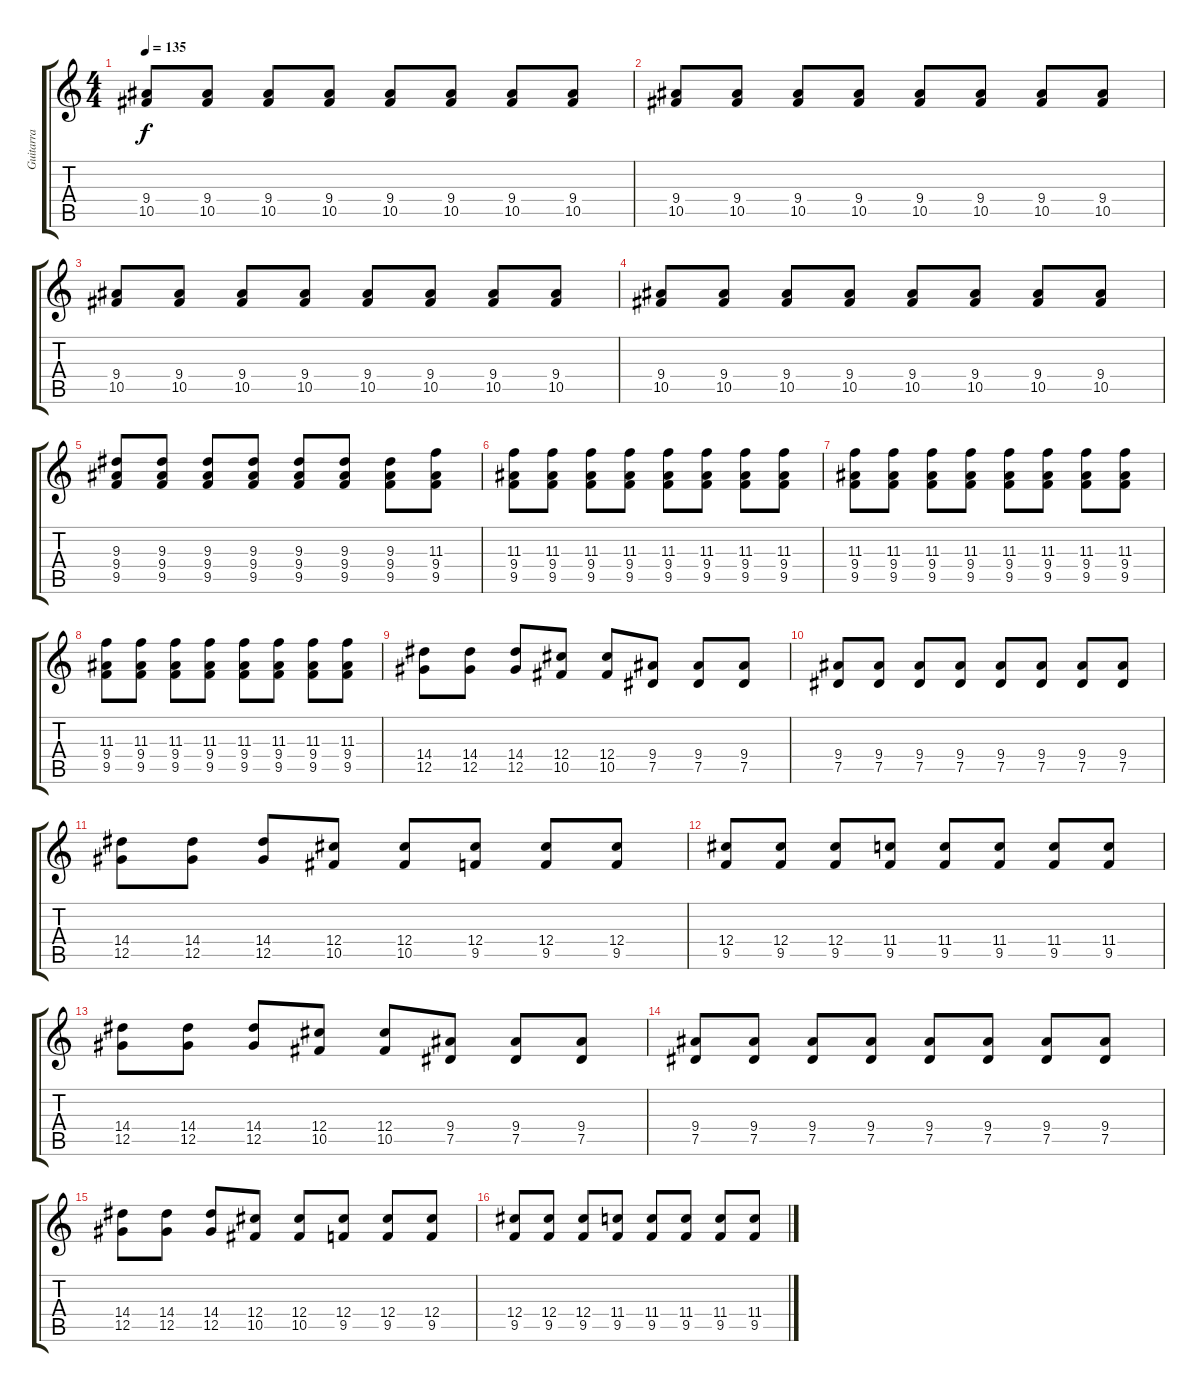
\track ("Guitarra" "Guitarra") {instrument distortionguitar}
\staff {score tabs}
\tuning (Eb4 Bb3 Gb3 Db3 Ab2 Eb2) {hide}
\ts (4 4)
\tempo 135
\clef g2
\ks c
(9.4 10.5).8{dy f} (9.4 10.5).8 (9.4 10.5).8 (9.4 10.5).8 (9.4 10.5).8 (9.4 10.5).8 (9.4 10.5).8 (9.4 10.5).8 |
(9.4 10.5).8 (9.4 10.5).8 (9.4 10.5).8 (9.4 10.5).8 (9.4 10.5).8 (9.4 10.5).8 (9.4 10.5).8 (9.4 10.5).8 |
(9.4 10.5).8 (9.4 10.5).8 (9.4 10.5).8 (9.4 10.5).8 (9.4 10.5).8 (9.4 10.5).8 (9.4 10.5).8 (9.4 10.5).8 |
(9.4 10.5).8 (9.4 10.5).8 (9.4 10.5).8 (9.4 10.5).8 (9.4 10.5).8 (9.4 10.5).8 (9.4 10.5).8 (9.4 10.5).8 |
(9.3 9.4 9.5).8{volume 12} (9.3 9.4 9.5).8 (9.3 9.4 9.5).8 (9.3 9.4 9.5).8 (9.3 9.4 9.5).8 (9.3 9.4 9.5).8 (9.3 9.4 9.5).8 (11.3 9.4 9.5).8 |
(11.3 9.4 9.5).8 (11.3 9.4 9.5).8 (11.3 9.4 9.5).8 (11.3 9.4 9.5).8 (11.3 9.4 9.5).8 (11.3 9.4 9.5).8 (11.3 9.4 9.5).8 (11.3 9.4 9.5).8 |
(11.3 9.4 9.5).8 (11.3 9.4 9.5).8 (11.3 9.4 9.5).8 (11.3 9.4 9.5).8 (11.3 9.4 9.5).8 (11.3 9.4 9.5).8 (11.3 9.4 9.5).8 (11.3 9.4 9.5).8 |
(11.3 9.4 9.5).8 (11.3 9.4 9.5).8 (11.3 9.4 9.5).8 (11.3 9.4 9.5).8 (11.3 9.4 9.5).8 (11.3 9.4 9.5).8 (11.3 9.4 9.5).8 (11.3 9.4 9.5).8 |
(14.4 12.5).8{volume 14} (14.4 12.5).8 (14.4 12.5).8 (12.4 10.5).8 (12.4 10.5).8 (9.4 7.5).8 (9.4 7.5).8 (9.4 7.5).8 |
(9.4 7.5).8 (9.4 7.5).8 (9.4 7.5).8 (9.4 7.5).8 (9.4 7.5).8 (9.4 7.5).8 (9.4 7.5).8 (9.4 7.5).8 |
(14.4 12.5).8 (14.4 12.5).8 (14.4 12.5).8 (12.4 10.5).8 (12.4 10.5).8 (12.4 9.5).8 (12.4 9.5).8 (12.4 9.5).8 |
(12.4 9.5).8 (12.4 9.5).8 (12.4 9.5).8 (11.4 9.5).8 (11.4 9.5).8 (11.4 9.5).8 (11.4 9.5).8 (11.4 9.5).8 |
(14.4 12.5).8 (14.4 12.5).8 (14.4 12.5).8 (12.4 10.5).8 (12.4 10.5).8 (9.4 7.5).8 (9.4 7.5).8 (9.4 7.5).8 |
(9.4 7.5).8 (9.4 7.5).8 (9.4 7.5).8 (9.4 7.5).8 (9.4 7.5).8 (9.4 7.5).8 (9.4 7.5).8 (9.4 7.5).8 |
(14.4 12.5).8 (14.4 12.5).8 (14.4 12.5).8 (12.4 10.5).8 (12.4 10.5).8 (12.4 9.5).8 (12.4 9.5).8 (12.4 9.5).8 |
(12.4 9.5).8 (12.4 9.5).8 (12.4 9.5).8 (11.4 9.5).8 (11.4 9.5).8 (11.4 9.5).8 (11.4 9.5).8 (11.4 9.5).8
